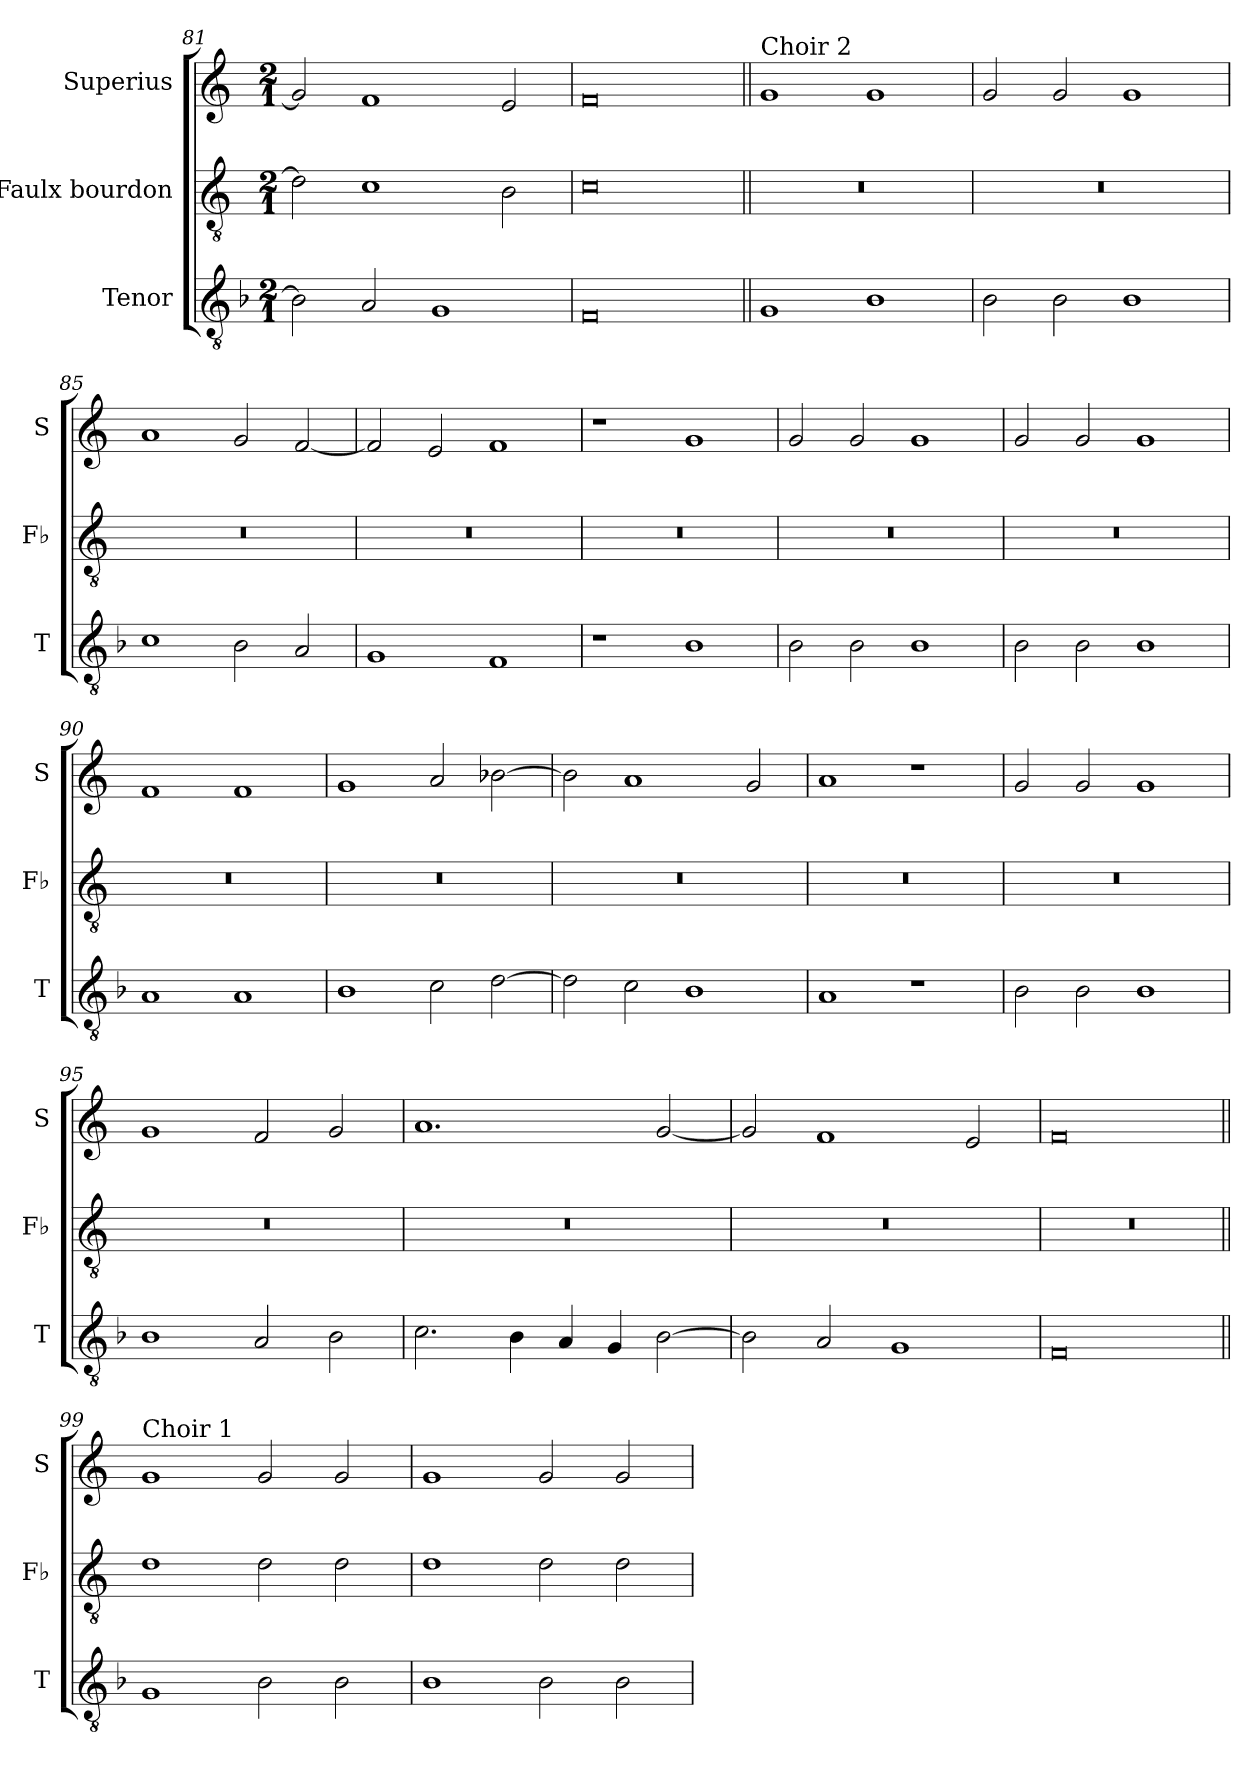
**kern	**kern	**kern
*part3	*part2	*part1
*staff3	*staff2	*staff1
*I"Tenor	*I"Faulx bourdon	*I"Superius
*I'T	*I'Fb	*I'S
*clefGv2	*clefGv2	*clefG2
*k[b-]	*k[]	*k[]
*M2/1	*M2/1	*M2/1
=81	=81	=81
2B-\]	2d\]	2g/]
2A/	1c	1f
1G	.	.
.	2B\	2e/
=82	=82	=82
0F	0c	0f
=83||	=83||	=83||
!	!	!LO:TX:a:t=Choir 2
1G	0r	1g
1B-	.	1g
=84	=84	=84
2B-\	0r	2g/
2B-\	.	2g/
1B-	.	1g
=85	=85	=85
1c	0r	1a
2B-\	.	2g/
2A/	.	[2f/
=86	=86	=86
1G	0r	2f/]
.	.	2e/
1F	.	1f
=87	=87	=87
1r	0r	1r
1B-	.	1g
=88	=88	=88
2B-\	0r	2g/
2B-\	.	2g/
1B-	.	1g
=89	=89	=89
2B-\	0r	2g/
2B-\	.	2g/
1B-	.	1g
=90	=90	=90
1A	0r	1f
1A	.	1f
=91	=91	=91
1B-	0r	1g
2c\	.	2a/
[2d\	.	[2b-X\
=92	=92	=92
2d\]	0r	2b-\]
2c\	.	1a
1B-	.	.
.	.	2g/
=93	=93	=93
1A	0r	1a
1r	.	1r
=94	=94	=94
2B-\	0r	2g/
2B-\	.	2g/
1B-	.	1g
=95	=95	=95
1B-	0r	1g
2A/	.	2f/
2B-\	.	2g/
=96	=96	=96
2.c\	0r	1.a
4B-\	.	.
4A/	.	.
4G/	.	.
[2B-\	.	[2g/
=97	=97	=97
2B-\]	0r	2g/]
2A/	.	1f
1G	.	.
.	.	2e/
=98	=98	=98
0F	0r	0f
=99||	=99||	=99||
!	!	!LO:TX:a:t=Choir 1
1G	1d	1g
2B-\	2d\	2g/
2B-\	2d\	2g/
=100	=100	=100
1B-	1d	1g
2B-\	2d\	2g/
2B-\	2d\	2g/
=	=	=
*-	*-	*-
